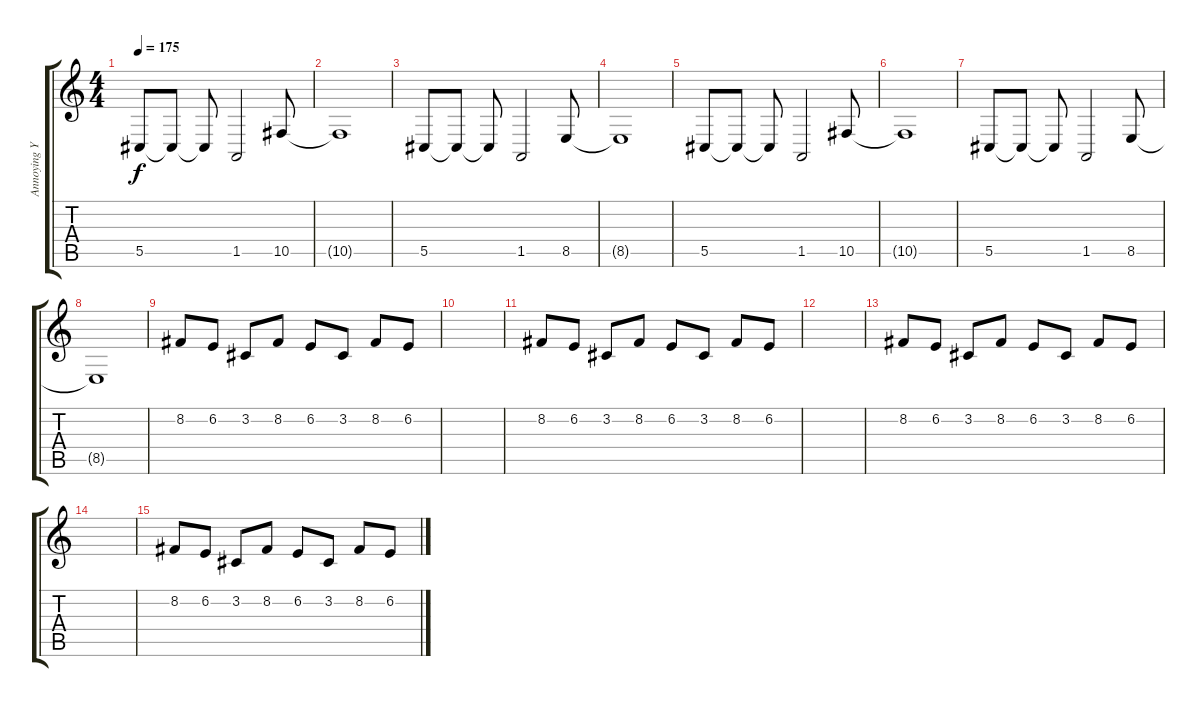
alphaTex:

\track ("Annoying Yelling" "Annoying Y") {instrument lead1square}
\staff {score tabs}
\tuning (Eb4 Bb3 Gb3 Db3 Ab2 Eb2) {hide}
\ts (4 4)
\tempo 175
\clef g2
\ks c
5.5.8{dy f} 5.5{t}.8 5.5{t}.8 1.5.2 10.5.8 |
10.5{t}.1 |
5.5.8 5.5{t}.8 5.5{t}.8 1.5.2 8.5.8 |
8.5{t}.1 |
5.5.8 5.5{t}.8 5.5{t}.8 1.5.2 10.5.8 |
10.5{t}.1 |
5.5.8 5.5{t}.8 5.5{t}.8 1.5.2 8.5.8 |
8.5{t}.1 |
8.2.8{instrument lead1square} 6.2.8 3.2.8 8.2.8 6.2.8 3.2.8 8.2.8 6.2.8 |
|
8.2.8{instrument lead1square} 6.2.8 3.2.8 8.2.8 6.2.8 3.2.8 8.2.8 6.2.8 |
|
8.2.8{instrument lead1square} 6.2.8 3.2.8 8.2.8 6.2.8 3.2.8 8.2.8 6.2.8 |
|
8.2.8{instrument lead1square} 6.2.8 3.2.8 8.2.8 6.2.8 3.2.8 8.2.8 6.2.8
